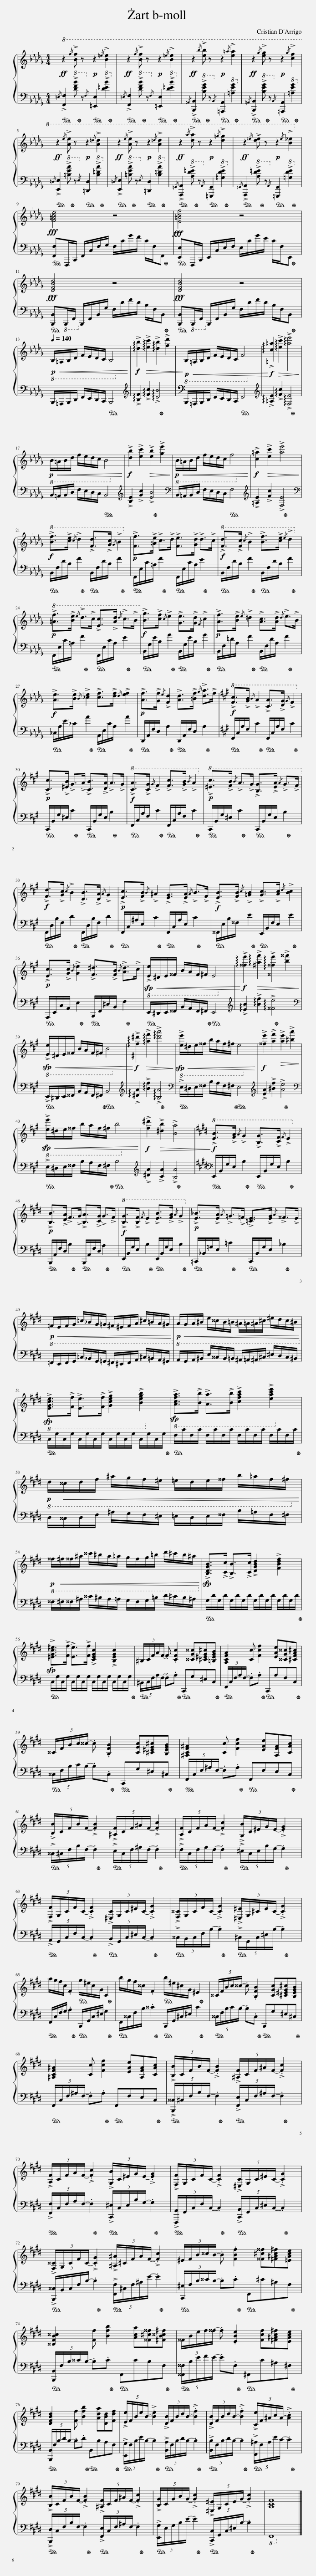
X:1
%%score { 1 | 2 }
L:1/8
M:4/4
I:linebreak $
K:Db
V:1 treble
V:2 bass
V:1
!ff!!8va(! z2{/f'} !>![bf'] z!p! z2{/=e'} !>![be']2 |!ff! z2{/f'} !>![bf'] z!p! z2{/=e'} !>![be']2 |!ff! z2{/b'} !>![e'b'] z!p! z2{/=a'} !>![e'a']2 |!ff! z2{/g'} !>![e'g'] z!p! z2{/g'} !>![c'f']2 |$!ff! z2{/e'} !>![ae'] z!p! z2{/=d'} !>![ad']2 | %5
!ff! z2{/e'} !>![ae'] z!p! z2{/=d'} !>![ad']2 |!ff! z2{/a'} !>![d'a'] z!p! z2{/=g'} !>![d'g']2 |!ff! z2{/=e'} !>![d'e'] z!p! z2{/e'} !>![b_e']2!8va)! |$!fff! [F=Ace]4 z4 |!fff! [E=Acf]4 z4 |$ %10
!fff! [DFBd]4 z4 |!fff! [DFBd]4 z4 |$[Q:1/4=140]!p!!8vb(! B,,/!<(!=A,,/B,,/D,/ F,/E,/D,/C,/ B,,4!8vb)!!<)! |!f! !arpeggio!!>![xdb]2!>(! !arpeggio!!>![xec']2 !arpeggio!!>![xdb]2 !>![fd']2!>)! |!p!!8vb(! B,,/!<(!=A,,/B,,/D,/ F,/E,/D,/C,/ F,4!8vb)!!<)! | %15
!f! !arpeggio!!>![xc=a]2!>(! !arpeggio!!>![xec']2 !arpeggio!!>![xae']4!>)! |$!p!!8vb(! B,/!<(!=A,/B,/D/ F/E/D/C/ B,4!8vb)!!<)! |!f! !>![db]2 !>![ec']2!>(! !>![eb]2 !>![ge']2!>)! |!p!!8vb(! B,/!<(!=A,/B,/D/ F/E/D/C/ F4!8vb)!!<)! |!f! !>![c=a]2!>(! !>![ec']2 !>![ae']4!>)! |$ %20
!f!!8va(! !>![bf']>!>![c'e']{/c'} !>!d'2 !>![fd']>!>![gc']{/g} !>!b2!8va)! |!p! !>![Ff]>!>![=Ae] !>!c>!>!d !>![Fe]>!>![Gd] !>!d>!>!c |!f!!8va(! !>![fd']>!>![fc']{/c'} !>!b2 !>![bf']>!>![c'e']{/e'} !>!d'2!8va)! |$!p!!8va(! !>![=af']>!>![be']{/e'} !>!d'>!>!c' !>![ec']>!>![ad']{/d'} !>!c'>!>!b!8va)! |!f! !>![Bg]>!>![cf]{/c} !>!e2 !>![Ge]>!>![Gd]{/F} !>!c2 | %25
!p! !>![Af]>!>![Be]{/e} !>!=d2 !>![Ac]>!>![Ad]{/d} !>!e>!>!B |$!f! !>![Ae]>!>![Be]{/B} !>![_ce]2 !>![cf]>!>![df]{/d} !>![ef]2 |!p! !>![Af]>!>![Gf]{/e} !>![Fd]2 !>![Ad]>!>![=Bf]{/g} !>![da]>!>!f |[K:A]!f!!8va(! !>![fc']>!>![gb]{/b} !>!a2 !>![ca]>!>![dg]{/g} !>!f2!8va)! |$!p! !>![Cc]>!>![^EB] !>!G>!>!A !>![CB]>!>![DA] !>!A>!>!G | %30
!f!!8va(! !>![ca]>!>![cg]{/g} !>!f2 !>![fc']>!>![gb]{/b} !>!a2!8va)! |!p!!8va(! !>![^ec']>!>![fb]{/b} !>!a>!>!g !>![Bg]>!>![ea]{/a} !>!g>!>!f!8va)! |$!f! !>![Fd]>!>![Gc]{/c} !>!B2 !>![DB]>!>![DA]{/A} !>!G2 |!p! !>![Ec]>!>![FB]{/B} !>!^A2 !>![EG]>!>![EA]{/A} !>!B>!>!F |!f! !>![EB]>!>![FB]{/c} !>![=GB]2 !>![Gc]>!>![Ac]{/d} !>![Bc]2 |$ %35
!p! !>![Ec]>!>![Gc]{/B} !>![Ge]2 !>![F^d]>!>![FB]{/B} !>![Ad]>!>!c |!8vb(! !>![E,E]/!<(!^D,/E,/^^F,/ B,/A,/F,/^F,/ E,4!8vb)!!<)! |!f! !arpeggio!!>![x^^fe']2!>(! !arpeggio!!>![xaf']2 !arpeggio!!>![x^^fe']2 !>![b^^f']2!>)! |$!8vb(! !>![E,E]/!<(!^D,/E,/^^F,/ B,/A,/F,/^F,/ B,4!8vb)!!<)! |!f! !arpeggio!!>![xf^d']2!>(! !arpeggio!!>![xaf']2 !arpeggio!!>![xd'a']4!>)! | %40
!8vb(! !>![Ee]/!<(!^D/E/^^F/ B/A/F/^F/ E4!8vb)!!<)! |!f! !>![^^fe']2 !>![af']2!>(! !>![ae']2 !>![^ba']2!>)! |$!8vb(! !>![Ee]/!<(!^D/E/^^F/ B/A/F/^F/ B4!8vb)!!<)! |!f! !>![f^d']2!>(! !>![^db]2 !>![Ba]4!>)! |[K:E]!f!!8va(! !>![eb]>!>![fa]{/a} !>!g2 !>![Bg]>!>![cf]{/f} !>!e2!8va)! |$ %45
!p! !>![B,B]>!>![DA] !>!F>!>!G !>![B,A]>!>![CG] !>!G>!>!F |!f!!8va(! !>![Bg]>!>![Bf]{/f} !>!e2 !>![eb]>!>![fa]{/a} !>!g2!8va)! |!p! !>![E_B]>!>![EA]{/A} !>!=G>!>!=F !>![=CE]>!>![EG]{/A} !>!^^F>!>!E |$!p!!8vb(! =F,/!<(!E,/F,/G,/ =C/_B,/G,/=G,/ ^F,/^E,/F,/A,/ ^C/=B,/A,/^G,/!8vb)!!<)! |!p!!8vb(! A,/!<(!G,/A,/^B,/ E/^^C/B,/=B,/ ^A,/=A,/^A,/^C/ ^E/D/C/^B,/!8vb)!!<)! |$ %50
!8vb(! !>![E,G,CE]>!>![F,F] !>![E,E]>!>![F,F] !>![G,CEG]2 !>![B,EGB]2!8vb)! |!8vb(! !>![A,CFA]>!>![B,B] !>![A,A]>!>![B,B] !>![CFAc]2 !>![EAce]2!8vb)! |$!p!!8vb(! D/!<(!^^C/D/F/ ^A/G/F/^E/ =E/D/E/^^F/ B/=A/F/^F/!8vb)!!<)! |$!p!!8vb(! ^^F/!<(!^F/^^F/^A/ ^^c/^B/A/=A/ G/F/G/=B/ d/^c/B/^A/!8vb)!!<)! | !>![B,DGB]>!>![Cc] !>![B,B]>!>![Cc] !>![DGBd]2 !>![FBdf]2 |$ %55
 !>![^EGc^e]>!>![Ff] !>![Ee]>!>![Ff] !>![CEGc]2 !>![B,EGc]2 | (5:4:5^B,/C/F/A/F/- .F .[CFc]2 [^^CG^^c][^C^EG^c][=B,EGB] | [A,CFA]2 [Cc] [Fcf]2 [EAe][^^CG^^c][^CFA^c] |$ (5:4:5^^C/F/B/c/^^c/- .c .[B,FB]2 [CGc][^C^EG^c][B,EGB] | [^A,CF^A]2 [Cc] [Fcf]2 [EAe][A,FA][CAc] |$ %60
 (5:4:5!>![B,B]/C/F/B/F/- !>!.[FB]2 (5:4:5!>![^A,F]/C/F/^A/F/- !>!.[Fc]2 | (5:4:5!>![A,F]/C/F/A/F/- !>!.[Fc]2 (5:4:5!>![G,B]/C/^E/G/E/- !>!.[EG]2 |$ (5:4:5!>![F,F]/G,/C/F/C/- !>!.[CF]2 (5:4:5!>![^E,C]/G,/C/^E/C/- !>!.[CG]2 | (5:4:5!>![F,^^C]/G,/C/F/C/- !>!.[CG]2 (5:4:5!>![^E,^E]/G,/^C/E/C/- !>!.[CG]2 |$ a/g/f/c/ .F2 g/^e/c/G/ C2 | %65
 b/g/f/^^c/ .F2 b/^e/^c/G/ ^E2 | (5:4:5^^C/F/B/c/^^c/- .c .[B,FB]2 [CGc][^C^EG^c][B,EGB] |$ [^A,CF^A]2 [Cc] [Fcf]2 [EAe][A,FA][CAc] | (5:4:5!>![B,B]/C/F/B/F/- !>!.[FB]2 (5:4:5!>![^A,F]/C/F/^A/F/- !>!.[Fc]2 |$ (5:4:5!>![A,F]/C/F/A/F/- !>!.[Fc]2 (5:4:5!>![G,B]/C/^E/G/E/- !>!.[EG]2 | %70
 (5:4:5!>![F,F]/G,/C/F/C/- !>!.[CF]2 (5:4:5!>![^E,C]/G,/C/^E/C/- !>!.[CG]2 |$ (5:4:5!>![F,^^C]/G,/C/F/C/- !>!.[CG]2 (5:4:5!>![^A,^A]/^C/F/A/F/- !>!.[Fc]2 | (5:4:5^E/F/B/^^c/B/- .B .[FBf]2 [^^F^c^^f][^F^Ac^f][=EAce] |$ [^^CFB^^c]2 [Ff] [Bfb]2 [Aca][^^F^c^^f][^FB^^c^f] | (5:4:5^^F/B/e/f/^^f/- .f .[EBe]2 [Fcf][^F^Ac^f][EAce] |$ %75
 [DFBd]2 [Ff] [Bfb]2 [Ada][DBd][Fdf] | (5:4:5!>![Ee]/F/B/e/B/- !>!.[Be]2 (5:4:5!>![DB]/F/B/d/B/- !>!.[Bf]2 | (5:4:5!>![DB]/F/B/d/B/- !>!.[Bf]2 (5:4:5!>![Ce]/F/^A/c/A/- !>!.[Ac]2 |$ (5:4:5!>![B,B]/C/F/B/F/- !>!.[FB]2 (5:4:5!>![^A,F]/C/F/^A/F/- !>!.[Fc]2 | (5:4:5!>![B,G]/C/G/B/G/- !>!.[Gc]2 (5:4:5!>![^E,^E]/G,/C/E/G/- !>!.[Gc]2 | %80
 [A,CF]8 |] %81
V:2
!ped!{/=E,} !>![F,,F,]2!8va(! !>![dfb]!ped-up! z!8va)!!ped!{/F,} [=E,,E,]2!8va(! !>![d=eb]2!ped-up!!8va)! |!ped!{/=E,} !>![F,,F,]2!8va(! !>![dfb]!ped-up! z!8va)!!ped!{/F,} [=E,,E,]2!8va(! !>![d=eb]2!ped-up!!8va)! |!ped!{/=A,,} !>![B,,,B,,]2!8va(! !>![Beg]!ped-up! z!8va)!!ped!{/B,,} [=A,,,A,,]2!8va(! [=Aeg]2!ped-up!!8va)! |!ped!{/=A,,} !>![B,,,B,,]2!8va(! !>![Beg]!ped-up! z!8va)!!ped!{/B,,} [=A,,,A,,]2!8va(! [=Aeg]2!ped-up!!8va)! |$!ped!{/=D,} !>![E,,E,]2!8va(! !>![=Bea]!ped-up! z!8va)!!ped!{/E,} [=D,,D,]2!8va(! !>![B=da]2!ped-up!!8va)! | %5
!ped!{/=D,} !>![E,,E,]2!8va(! !>![=Bea]!ped-up! z!8va)!!ped!{/E,} [=D,,D,]2!8va(! !>![B=da]2!ped-up!!8va)! |!ped!{/=G,,} !>![A,,,A,,]2!8va(! !>![Ad=e]!ped-up! z!8va)!!ped!{/A,,} [=G,,,G,,]2!8va(! !>![=Gde]2!ped-up!!8va)! |!ped!{/=G,,} !>![A,,,A,,]2!8va(! !>![Ad=e]!ped-up! z!8va)!!ped!{/A,,} [=G,,,G,,]2!8va(! !>![=Gde]2!ped-up!!8va)! |$!ped! [F,,F,]F,,,/C,,/ F,,/C,/F,/G,/ F,/C/G/F/ C/F,/F,,!ped-up! |!ped! [E,,E,]F,,,/C,,/ E,,/C,/E,/F,/ E,/C/G/E/ C/F,/E,,!ped-up! |$ %10
!ped! [B,,,B,,]!8vb(!B,,,,/F,,,/!8vb)! B,,,/F,,/B,,/G,/ F,/D/F/D/ B,/F,/B,,!ped-up! |!ped! [B,,,B,,]!8vb(!B,,,,/F,,,/!8vb)! B,,,/F,,/B,,/G,/ F,/D/F/D/ B,/F,/B,,!ped-up! |$ B,,,/=A,,,/B,,,/D,,/ F,,/E,,/D,,/C,,/!ped! B,,,4 |[K:treble] !arpeggio!!>![B,F]2 !arpeggio!!>![Fc]2 !arpeggio!!>![DB]4!ped-up! | B,,,/=A,,,/B,,,/D,,/ F,,/E,,/D,,/C,,/!ped! F,,4 | %15
[K:treble] !arpeggio!!>![=A,E]2 !arpeggio!!>![Fc]2 !arpeggio!!>![F,E]4!ped-up! |$ B,,/=A,,/B,,/D,/ F,/E,/D,/C,/!ped! B,,4 |[K:treble] !>![B,E]2 !>![Gc]2 !>![EB]4!ped-up! |[K:bass] B,,/=A,,/B,,/D,/ F,/E,/D,/C,/!ped! F,4 |[K:treble] !>![=A,E]2 !>![Fc]2 !>![F,E]4!ped-up! |$ %20
[K:bass]!ped! B,,/F,/D/B,/ F2!ped-up!!ped! B,,/F,/D/B,/ F2!ped-up! |!ped! F,,/E,/C/=A,/ F2!ped-up!!ped! F,,/E,/C/A,/ E2!ped-up! |!ped! B,,/F,/D/B,/ F2!ped-up!!ped! B,,/F,/D/B,/ F2!ped-up! |$!ped! F,,/E,/C/=A,/ F2!ped-up!!ped! F,,/E,/C/A,/ E2!ped-up! |!ped! B,,/G,/E/B,/ G2!ped-up!!ped! B,,/G,/E/B,/ G2!ped-up! | %25
!ped! B,,/F,/=D/A,/ F2!ped-up!!ped! B,,/F,/D/A,/ F2!ped-up! |$!ped! _C,/A,/E/_C/ A2!ped-up!!ped! A,,/E,/C/A,/ A2!ped-up! |!ped! D,,/A,,/F,/D,/ A,2!ped-up!!ped! D,,/A,,/F,/D,/ A,2!ped-up! |[K:A]!ped! F,,/C,/A,/F,/ C2!ped-up!!ped! F,,/C,/A,/F,/ C2!ped-up! |$!ped! C,,/B,,/G,/^E,/ C2!ped-up!!ped! C,,/B,,/G,/E,/ B,2!ped-up! | %30
!ped! F,,/C,/A,/F,/ C2!ped-up!!ped! F,,/C,/A,/F,/ C2!ped-up! |!ped! C,,/B,,/G,/^E,/ C2!ped-up!!ped! C,,/B,,/G,/E,/ B,2!ped-up! |$!ped! F,,/D,/B,/F,/ D2!ped-up!!ped! F,,/D,/B,/F,/ D2!ped-up! |!ped! F,,/C,/^A,/E,/ C2!ped-up!!ped! F,,/C,/A,/E,/ C2!ped-up! |!ped! ^^F,,/E,/B,/^^F,/ E2!ped-up!!ped! E,,/B,,/F,/E,/ E2!ped-up! |$ %35
!ped! A,,,/E,,/C,/A,,/ E,2!ped-up!!ped! B,,,/F,,/^D,/B,,/ F,2!ped-up! |!ped! E,,/^D,,/E,,/^^F,,/ B,,/A,,/F,,/^F,,/!ped-up!!ped! E,,4 |[K:treble] !arpeggio!!>![EB]2 !arpeggio!!>![Bf]2 !arpeggio!!>![^^Fe]4!ped-up! |$[K:bass]!ped! !>!E,,/^D,,/E,,/^^F,,/ B,,/A,,/F,,/^F,,/!ped-up!!ped! B,,4 |[K:treble] !arpeggio!!>![^DA]2 !arpeggio!!>![Bf]2 !arpeggio!!>![B,A]4!ped-up! | %40
[K:bass]!ped! !>!E,/^D,/E,/^^F,/ B,/A,/F,/^F,/!ped-up!!ped! E,4 |[K:treble] !>![EA]2 !>![^Bf]2 !>![Ae]4!ped-up! |$[K:bass]!ped! !>!E,/^D,/E,/^^F,/ B,/A,/F,/^F,/!ped-up!!ped! B,4 |[K:treble] !>![^DA]2 !>![CA]2 !>![B,A]4!ped-up! |[K:E][K:bass]!ped! E,,/B,,/G,/E,/ B,2!ped-up!!ped! E,,/B,,/G,/E,/ B,2!ped-up! |$ %45
!ped! B,,,/A,,/F,/D,/ B,2!ped-up!!ped! B,,,/A,,/F,/D,/ A,2!ped-up! |!ped! E,,/B,,/G,/E,/ B,2!ped-up!!ped! E,,/B,,/G,/E,/ B,2!ped-up! |!ped! =C,,/_B,,/=G,/E,/ =C2!ped-up!!ped! C,,/B,,/G,/E,/ _B,2!ped-up! |$ =F,,/E,,/F,,/G,,/ =C,/_B,,/G,,/=G,,/ ^F,,/^E,,/F,,/A,,/ ^C,/=B,,/A,,/^G,,/ | A,,/G,,/A,,/^B,,/ E,/^^C,/B,,/=B,,/ ^A,,/=A,,/^A,,/^C,/ ^E,/D,/C,/^B,,/ |$ %50
!ped! C,/G,/C,/G,/ C,/G,/C,/G,/ C,/G,/C,/G,/ C,/G,/C,/G,/!ped-up! |!ped! F,/C/F,/C/ F,/C/F,/C/ F,/C/F,/C/ F,/C/F,/C/!ped-up! |$ D,/^^C,/D,/F,/ ^A,/G,/F,/^E,/ =E,/D,/E,/^^F,/ B,/=A,/F,/^F,/ |$ ^^F,/^F,/^^F,/^A,/ ^^C/^B,/A,/=A,/ G,/F,/G,/=B,/ D/^C/B,/^A,/ |!ped! G,/D/G,/D/ G,/D/G,/D/ G,/D/G,/D/ G,/D/G,/D/!ped-up! |$ %55
!ped! C,/G,/C,/G,/ C,/G,/C,/G,/ C,/G,/C,/G,/ C,/G,/C,/G,/!ped-up! |!ped! (5:4:5^B,,/C,/F,/A,/F,/- .F,.A,!ped-up!!ped! C,,G,^E,C,!ped-up! |!ped! (5:4:5F,,/C,/F,/A,/F,/- .F,.A,!ped-up!!ped! C,,A,F,C,!ped-up! |$!ped! (5:4:5^^C,/F,/B,/C/B,/- .B,.C,!ped-up!!ped! C,,G,^E,^C,!ped-up! |!ped! (5:4:5F,,/C,/F,/^A,/F,/- .F,.A,!ped-up!!ped! F,,F,E,C,!ped-up! |$ %60
!ped! (5:4:5!>!^^C,/^C,/F,/B,/F,/- .F,2!ped-up!!ped! (5:4:5!>!E,/C,/F,/^A,/F,/- .F,2!ped-up! |!ped! (5:4:5!>!F,/C,/F,/A,/F,/- .F,2!ped-up!!ped! (5:4:5!>!^E,/C,/E,/B,/G,/- .G,2!ped-up! |$!ped! (5:4:5!>!A,,/G,,/C,/F,/C,/- .C,2!ped-up!!ped! (5:4:5!>!B,,/G,,/C,/^E,/C,/- .C,2!ped-up! |!ped! (5:4:5!>!^^C,/B,,/C,/F,/B,/- .B,2!ped-up!!ped! (5:4:5!>!^C,/G,,/C,/^E,/B,/- .B,2!ped-up! |$!ped! F,,/C,/F,/G,/ .A,2!ped!!ped-up!!ped! C,,/G,,/C,/^E,/ G,2!ped-up! | %65
!ped! F,,/^^C,/F,/B,/ .^^C2!ped!!ped-up!!ped! C,,/G,,/^C,/^E,/ C2!ped-up! |!ped! (5:4:5^^C,/F,/B,/C/B,/- .B,.C,!ped-up!!ped! C,,G,^E,^C,!ped-up! |$!ped! (5:4:5F,,/C,/F,/^A,/F,/- .F,.A,!ped-up!!ped! F,,F,E,C,!ped-up! |!ped! (5:4:5!>![B,,,^^C,]/^C,/F,/B,/F,/- .F,2!ped-up!!ped! (5:4:5!>![F,,E,]/C,/F,/^A,/F,/- .F,2!ped-up! |$!ped! (5:4:5!>![F,,F,]/C,/F,/A,/F,/- .F,2!ped-up!!ped! (5:4:5!>![C,,^E,]/C,/E,/B,/G,/- .G,2!ped-up! | %70
!ped! (5:4:5!>![F,,,A,,]/G,,/C,/F,/C,/- .C,2!ped-up!!ped! (5:4:5!>![C,,B,,]/G,,/C,/^E,/C,/- .C,2!ped-up! |$!ped! (5:4:5!>![B,,,^^C,]/B,,/C,/F,/B,/- .B,2!ped-up!!ped! (5:4:5!>![F,,F,]/^C,/F,/^A,/E/- .E2!ped-up! |!ped! (5:4:5[C,,^E,]/F,/B,/^^C/B,/- .B,.C!ped-up!!ped! F,,^C^A,F,!ped-up! |$!ped! (5:4:5[B,,,B,,]/F,/B,/^^C/B,/- .B,.C!ped-up!!ped! F,,CB,F,!ped-up! |!ped! (5:4:5[^^F,,^^F,]/B,/E/F/E/- .E.F,!ped-up!!ped! ^F,,C^A,^F,!ped-up! |$ %75
!ped! (5:4:5[B,,,B,,]/F,/B,/D/B,/- .B,.D!ped-up!!ped! B,,B,A,F,!ped-up! |!ped! (5:4:5!>![E,,G,]/F,/B,/E/B,/- .B,2!ped-up!!ped! (5:4:5!>![B,,A,]/F,/B,/D/B,/- .B,2!ped-up! |!ped! (5:4:5!>![B,,B,]/F,/B,/D/B,/- .B,2!ped-up!!ped! (5:4:5!>![F,,^A,]/F,/A,/E/C/- .C2!ped-up! |$!ped! (5:4:5!>![B,,,D,]/C,/F,/B,/F,/- .F,2!ped-up!!ped! (5:4:5!>![F,,E,]/C,/F,/^A,/F,/- .F,2!ped-up! |!ped! (5:4:5!>![E,,G,]/E,/G,/B,/E/- .E2!ped-up!!ped! (5:4:5!>![C,,C,]/G,,/C,/^E,/B,/- .B,2!ped-up! | %80
!8vb(! F,,,8!8vb)! |] %81
